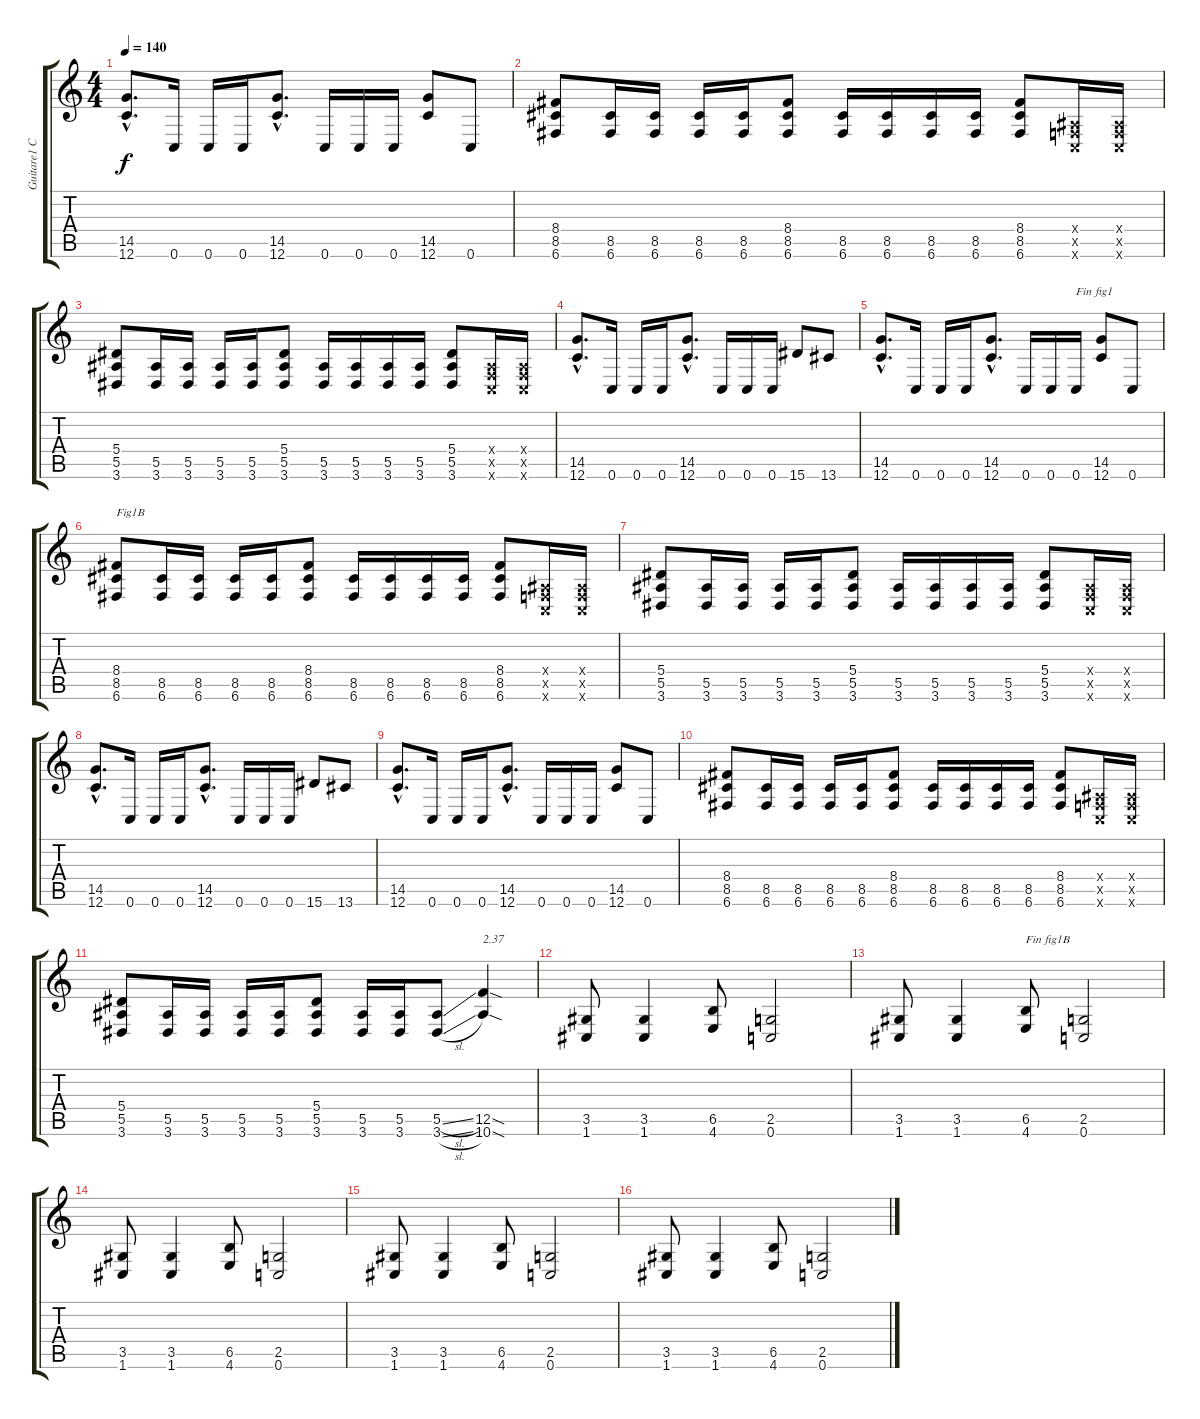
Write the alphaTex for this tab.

\track ("Guitare1 C" "Guitare1 C") {instrument overdrivenguitar}
\staff {score tabs}
\tuning (C4 G3 Eb3 Bb2 F2 C2) {hide}
\ts (4 4)
\tempo 140
\clef g2
\ks c
(14.5{hac} 12.6{hac}).8{d dy f} 0.6.16 0.6.16 0.6.16 (14.5{hac} 12.6{hac}).8{d} 0.6.16 0.6.16 0.6.16 (14.5 12.6).8 0.6.8 |
(8.4 8.5 6.6).8 (8.5 6.6).16 (8.5 6.6).16 (8.5 6.6).16 (8.5 6.6).16 (8.4 8.5 6.6).8 (8.5 6.6).16 (8.5 6.6).16 (8.5 6.6).16 (8.5 6.6).16 (8.4 8.5 6.6).8 (0.4{x} 0.5{x} 0.6{x}).16 (0.4{x} 0.5{x} 0.6{x}).16 |
(5.4 5.5 3.6).8 (5.5 3.6).16 (5.5 3.6).16 (5.5 3.6).16 (5.5 3.6).16 (5.4 5.5 3.6).8 (5.5 3.6).16 (5.5 3.6).16 (5.5 3.6).16 (5.5 3.6).16 (5.4 5.5 3.6).8 (0.4{x} 0.5{x} 0.6{x}).16 (0.4{x} 0.5{x} 0.6{x}).16 |
(14.5{hac} 12.6{hac}).8{d} 0.6.16 0.6.16 0.6.16 (14.5{hac} 12.6{hac}).8{d} 0.6.16 0.6.16 0.6.16 15.6.8 13.6.8 |
(14.5{hac} 12.6{hac}).8{d} 0.6.16 0.6.16 0.6.16 (14.5{hac} 12.6{hac}).8{d} 0.6.16 0.6.16 0.6.16{txt "Fin fig1"} (14.5 12.6).8 0.6.8 |
(8.4 8.5 6.6).8{txt "Fig1B"} (8.5 6.6).16 (8.5 6.6).16 (8.5 6.6).16 (8.5 6.6).16 (8.4 8.5 6.6).8 (8.5 6.6).16 (8.5 6.6).16 (8.5 6.6).16 (8.5 6.6).16 (8.4 8.5 6.6).8 (0.4{x} 0.5{x} 0.6{x}).16 (0.4{x} 0.5{x} 0.6{x}).16 |
(5.4 5.5 3.6).8 (5.5 3.6).16 (5.5 3.6).16 (5.5 3.6).16 (5.5 3.6).16 (5.4 5.5 3.6).8 (5.5 3.6).16 (5.5 3.6).16 (5.5 3.6).16 (5.5 3.6).16 (5.4 5.5 3.6).8 (0.4{x} 0.5{x} 0.6{x}).16 (0.4{x} 0.5{x} 0.6{x}).16 |
(14.5{hac} 12.6{hac}).8{d} 0.6.16 0.6.16 0.6.16 (14.5{hac} 12.6{hac}).8{d} 0.6.16 0.6.16 0.6.16 15.6.8 13.6.8 |
(14.5{hac} 12.6{hac}).8{d} 0.6.16 0.6.16 0.6.16 (14.5{hac} 12.6{hac}).8{d} 0.6.16 0.6.16 0.6.16 (14.5 12.6).8 0.6.8 |
(8.4 8.5 6.6).8 (8.5 6.6).16 (8.5 6.6).16 (8.5 6.6).16 (8.5 6.6).16 (8.4 8.5 6.6).8 (8.5 6.6).16 (8.5 6.6).16 (8.5 6.6).16 (8.5 6.6).16 (8.4 8.5 6.6).8 (0.4{x} 0.5{x} 0.6{x}).16 (0.4{x} 0.5{x} 0.6{x}).16 |
(5.4 5.5 3.6).8 (5.5 3.6).16 (5.5 3.6).16 (5.5 3.6).16 (5.5 3.6).16 (5.4 5.5 3.6).8 (5.5 3.6).16 (5.5 3.6).16 (5.5{sl} 3.6{sl}).8 (12.5{sod} 10.6{sod}).4{txt "2.37"} |
(3.5 1.6).8 (3.5 1.6).4 (6.5 4.6).8 (2.5 0.6).2 |
(3.5 1.6).8 (3.5 1.6).4 (6.5 4.6).8{txt "Fin fig1B"} (2.5 0.6).2 |
(3.5 1.6).8 (3.5 1.6).4 (6.5 4.6).8 (2.5 0.6).2 |
(3.5 1.6).8 (3.5 1.6).4 (6.5 4.6).8 (2.5 0.6).2 |
(3.5 1.6).8 (3.5 1.6).4 (6.5 4.6).8 (2.5 0.6).2
